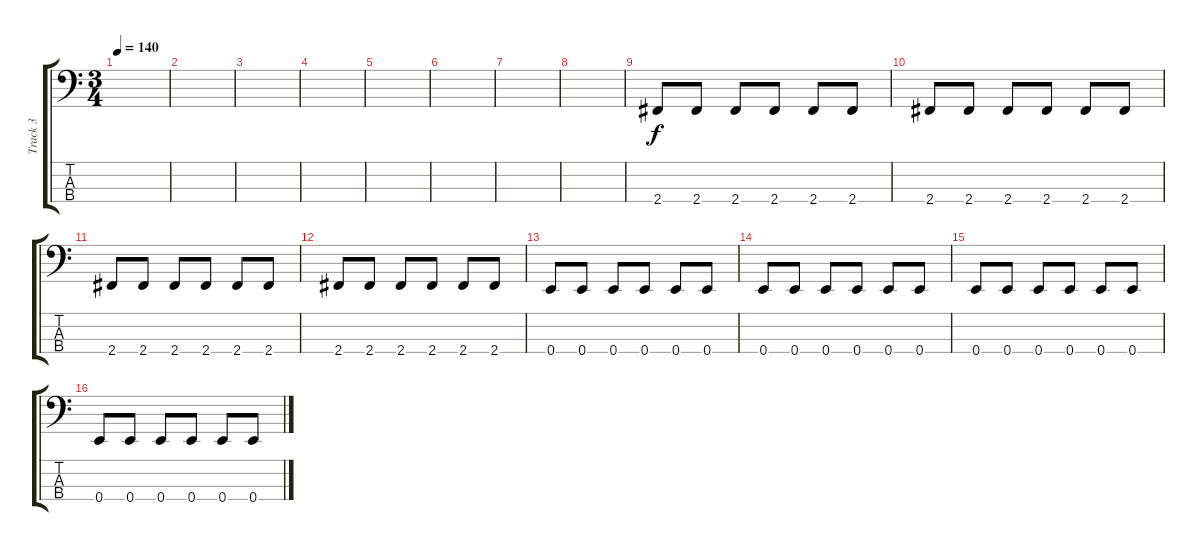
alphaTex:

\track ("Track 3" "Track 3") {instrument electricbassfinger}
\staff {score tabs}
\tuning (G2 D2 A1 E1) {hide}
\ts (3 4)
\tempo 140
\clef f4
\ks c
|
|
|
|
|
|
|
|
2.4.8 2.4.8 2.4.8 2.4.8 2.4.8 2.4.8 |
2.4.8 2.4.8 2.4.8 2.4.8 2.4.8 2.4.8 |
2.4.8 2.4.8 2.4.8 2.4.8 2.4.8 2.4.8 |
2.4.8 2.4.8 2.4.8 2.4.8 2.4.8 2.4.8 |
0.4.8 0.4.8 0.4.8 0.4.8 0.4.8 0.4.8 |
0.4.8 0.4.8 0.4.8 0.4.8 0.4.8 0.4.8 |
0.4.8 0.4.8 0.4.8 0.4.8 0.4.8 0.4.8 |
0.4.8 0.4.8 0.4.8 0.4.8 0.4.8 0.4.8
